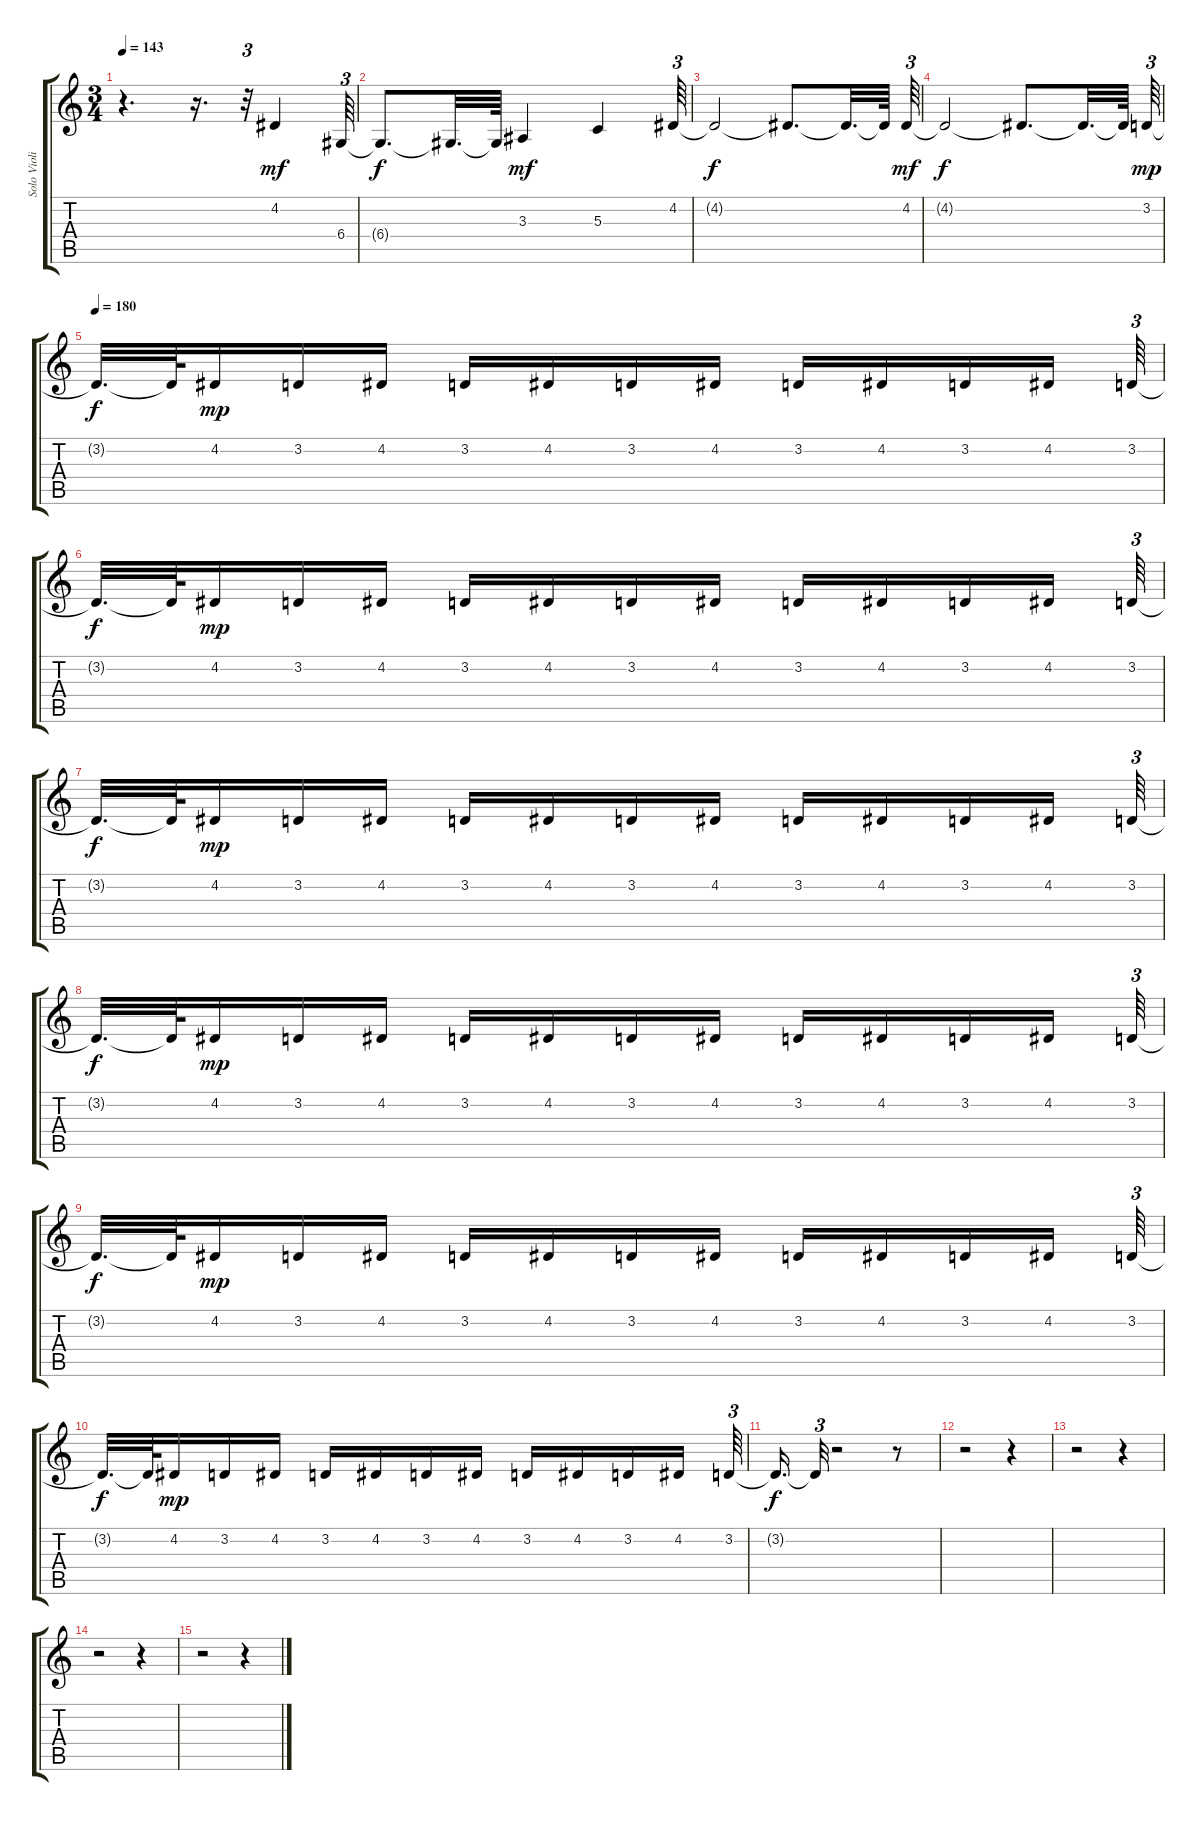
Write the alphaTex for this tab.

\track ("Solo Violin." "Solo Violi") {instrument violin}
\staff {score tabs}
\tuning (E4 B3 G3 D3 A2 E2) {hide}
\ts (3 4)
\tempo 143
\clef g2
\ks c
r.4{d dy f} r.16{d} r.32{tu (3 2)} 4.2.4{dy mf} 6.4.64{tu (3 2)} |
6.4{t}.8{d dy f} 6.4{t}.32{d} 6.4{t}.64 3.3.4{dy mf} 5.3.4 4.2.64{tu (3 2)} |
4.2{t}.2{dy f} 4.2{t}.8{d} 4.2{t}.32{d} 4.2{t}.64 4.2.64{tu (3 2) dy mf} |
4.2{t}.2{dy f} 4.2{t}.8{d} 4.2{t}.32{d} 4.2{t}.64 3.2.64{tu (3 2) dy mp volume 11} |
\tempo 180
3.2{t}.32{d dy f} 3.2{t}.64 4.2.16{dy mp} 3.2.16{volume 11} 4.2.16 3.2.16{volume 11} 4.2.16 3.2.16{volume 11} 4.2.16 3.2.16{volume 11} 4.2.16 3.2.16{volume 11} 4.2.16 3.2.64{tu (3 2) volume 10} |
3.2{t}.32{d dy f} 3.2{t}.64 4.2.16{dy mp} 3.2.16{volume 10} 4.2.16 3.2.16{volume 10} 4.2.16 3.2.16{volume 10} 4.2.16 3.2.16{volume 10} 4.2.16{volume 10} 3.2.16 4.2.16{volume 10} 3.2.64{tu (3 2)} |
3.2{t}.32{d dy f} 3.2{t}.64 4.2.16{dy mp volume 10} 3.2.16 4.2.16{volume 10} 3.2.16 4.2.16{volume 9} 3.2.16 4.2.16{volume 9} 3.2.16 4.2.16{volume 9} 3.2.16 4.2.16{volume 9} 3.2.64{tu (3 2)} |
3.2{t}.32{d dy f} 3.2{t}.64 4.2.16{dy mp volume 9} 3.2.16 4.2.16{volume 9} 3.2.16{volume 9} 4.2.16 3.2.16{volume 8} 4.2.16 3.2.16{volume 8} 4.2.16 3.2.16{volume 8} 4.2.16 3.2.64{tu (3 2) volume 8} |
3.2{t}.32{d dy f} 3.2{t}.64 4.2.16{dy mp} 3.2.16{volume 8} 4.2.16 3.2.16{volume 8} 4.2.16 3.2.16{volume 8} 4.2.16 3.2.16{volume 8} 4.2.16 3.2.16{volume 8} 4.2.16{volume 7} 3.2.64{tu (3 2)} |
3.2{t}.32{d dy f} 3.2{t}.64 4.2.16{dy mp volume 7} 3.2.16 4.2.16{volume 7} 3.2.16 4.2.16{volume 7} 3.2.16 4.2.16{volume 7} 3.2.16 4.2.16{volume 7} 3.2.16 4.2.16{volume 7} 3.2.64{tu (3 2)} |
3.2{t}.16{d dy f} 3.2{t}.32{tu (3 2)} r.2 r.8 |
r.2 r.4 |
r.2 r.4 |
r.2 r.4 |
r.2 r.4
